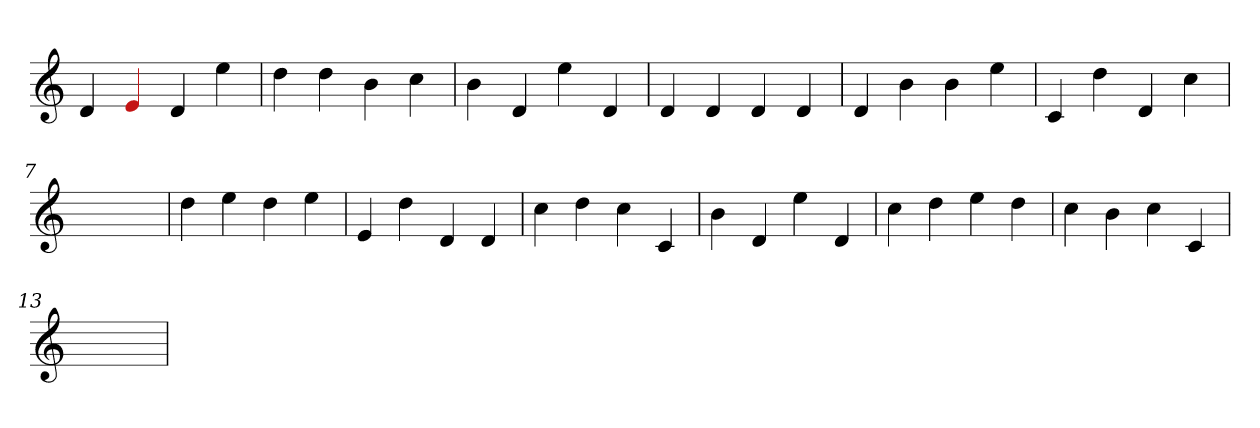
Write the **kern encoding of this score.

**kern
*part1
*staff1
*clefG2
=1
4d
4Re
4d
4ee
=2
4dd
4dd
4b
4cc
=3
4b
4d
4ee
4d
=4
4d
4d
4d
4d
=5
4d
4b
4b
4ee
=6
4c
4dd
4d
4cc
=7
1ryy
=7
4dd
4ee
4dd
4ee
=8
4e
4dd
4d
4d
=9
4cc
4dd
4cc
4c
=10
4b
4d
4ee
4d
=11
4cc
4dd
4ee
4dd
=12
4cc
4b
4cc
4c
=13
1ryy
=
*-
